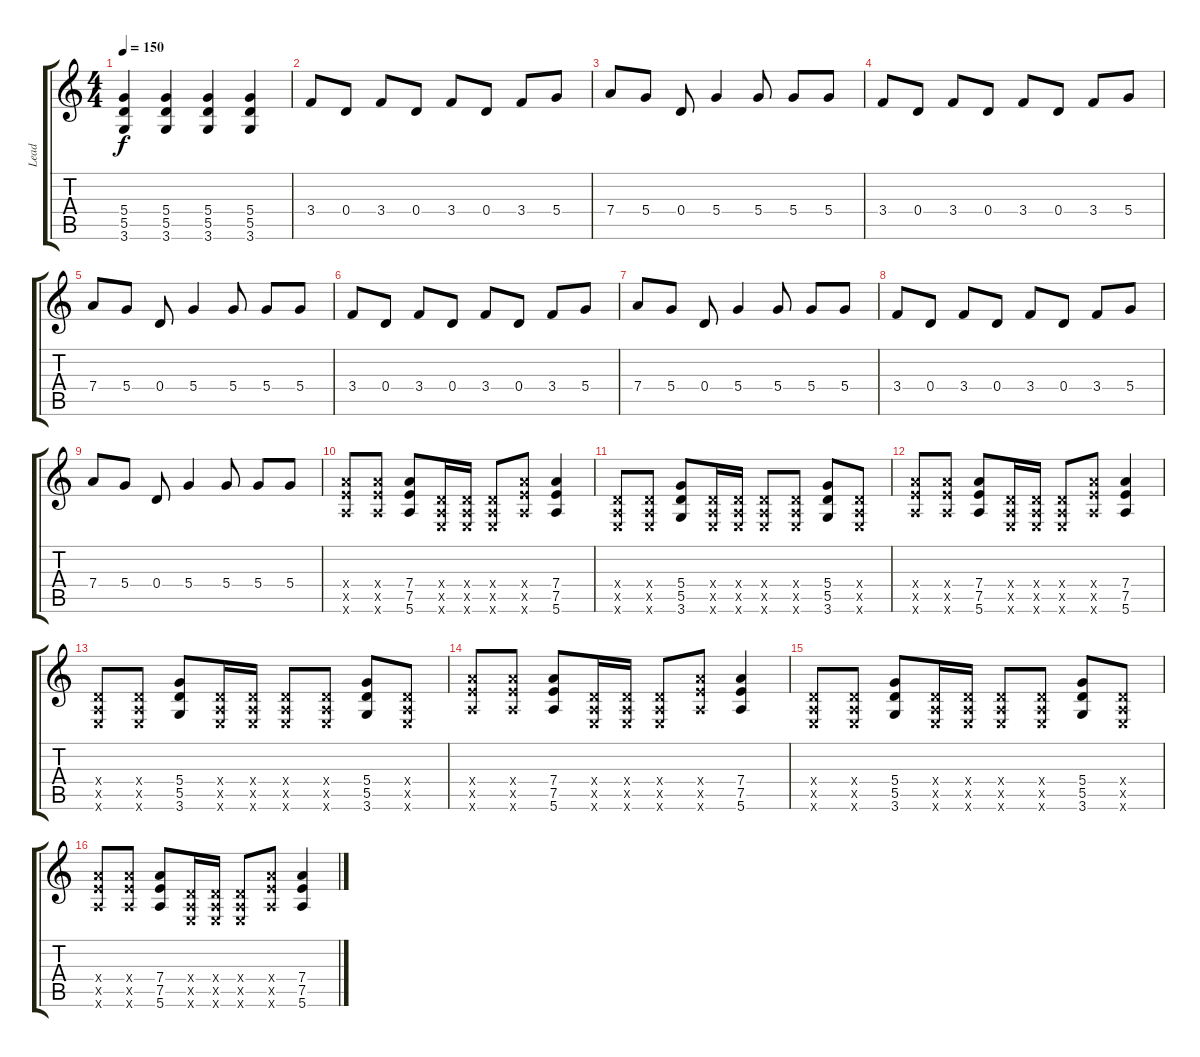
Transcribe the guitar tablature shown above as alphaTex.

\track ("Lead" "Lead") {instrument electricguitarjazz}
\staff {score tabs}
\tuning (E4 B3 G3 D3 A2 E2) {hide}
\ts (4 4)
\tempo 150
\clef g2
\ks c
(5.4 5.5 3.6).4{dy f} (5.4 5.5 3.6).4 (5.4 5.5 3.6).4 (5.4 5.5 3.6).4 |
3.4.8 0.4.8 3.4.8 0.4.8 3.4.8 0.4.8 3.4.8 5.4.8 |
7.4.8 5.4.8 0.4.8 5.4.4 5.4.8 5.4.8 5.4.8 |
3.4.8 0.4.8 3.4.8 0.4.8 3.4.8 0.4.8 3.4.8 5.4.8 |
7.4.8 5.4.8 0.4.8 5.4.4 5.4.8 5.4.8 5.4.8 |
3.4.8 0.4.8 3.4.8 0.4.8 3.4.8 0.4.8 3.4.8 5.4.8 |
7.4.8 5.4.8 0.4.8 5.4.4 5.4.8 5.4.8 5.4.8 |
3.4.8 0.4.8 3.4.8 0.4.8 3.4.8 0.4.8 3.4.8 5.4.8 |
7.4.8 5.4.8 0.4.8 5.4.4 5.4.8 5.4.8 5.4.8 |
(7.4{x} 7.5{x} 5.6{x}).8 (7.4{x} 7.5{x} 5.6{x}).8 (7.4 7.5 5.6).8 (0.4{x} 0.5{x} 0.6{x}).16 (0.4{x} 0.5{x} 0.6{x}).16 (0.4{x} 0.5{x} 0.6{x}).8 (7.4{x} 7.5{x} 5.6{x}).8 (7.4 7.5 5.6).4 |
(0.4{x} 0.5{x} 0.6{x}).8 (0.4{x} 0.5{x} 0.6{x}).8 (5.4 5.5 3.6).8 (0.4{x} 0.5{x} 0.6{x}).16 (0.4{x} 0.5{x} 0.6{x}).16 (0.4{x} 0.5{x} 0.6{x}).8 (0.4{x} 0.5{x} 0.6{x}).8 (5.4 5.5 3.6).8 (0.4{x} 0.5{x} 0.6{x}).8 |
(7.4{x} 7.5{x} 5.6{x}).8 (7.4{x} 7.5{x} 5.6{x}).8 (7.4 7.5 5.6).8 (0.4{x} 0.5{x} 0.6{x}).16 (0.4{x} 0.5{x} 0.6{x}).16 (0.4{x} 0.5{x} 0.6{x}).8 (7.4{x} 7.5{x} 5.6{x}).8 (7.4 7.5 5.6).4 |
(0.4{x} 0.5{x} 0.6{x}).8 (0.4{x} 0.5{x} 0.6{x}).8 (5.4 5.5 3.6).8 (0.4{x} 0.5{x} 0.6{x}).16 (0.4{x} 0.5{x} 0.6{x}).16 (0.4{x} 0.5{x} 0.6{x}).8 (0.4{x} 0.5{x} 0.6{x}).8 (5.4 5.5 3.6).8 (0.4{x} 0.5{x} 0.6{x}).8 |
(7.4{x} 7.5{x} 5.6{x}).8 (7.4{x} 7.5{x} 5.6{x}).8 (7.4 7.5 5.6).8 (0.4{x} 0.5{x} 0.6{x}).16 (0.4{x} 0.5{x} 0.6{x}).16 (0.4{x} 0.5{x} 0.6{x}).8 (7.4{x} 7.5{x} 5.6{x}).8 (7.4 7.5 5.6).4 |
(0.4{x} 0.5{x} 0.6{x}).8 (0.4{x} 0.5{x} 0.6{x}).8 (5.4 5.5 3.6).8 (0.4{x} 0.5{x} 0.6{x}).16 (0.4{x} 0.5{x} 0.6{x}).16 (0.4{x} 0.5{x} 0.6{x}).8 (0.4{x} 0.5{x} 0.6{x}).8 (5.4 5.5 3.6).8 (0.4{x} 0.5{x} 0.6{x}).8 |
(7.4{x} 7.5{x} 5.6{x}).8 (7.4{x} 7.5{x} 5.6{x}).8 (7.4 7.5 5.6).8 (0.4{x} 0.5{x} 0.6{x}).16 (0.4{x} 0.5{x} 0.6{x}).16 (0.4{x} 0.5{x} 0.6{x}).8 (7.4{x} 7.5{x} 5.6{x}).8 (7.4 7.5 5.6).4
